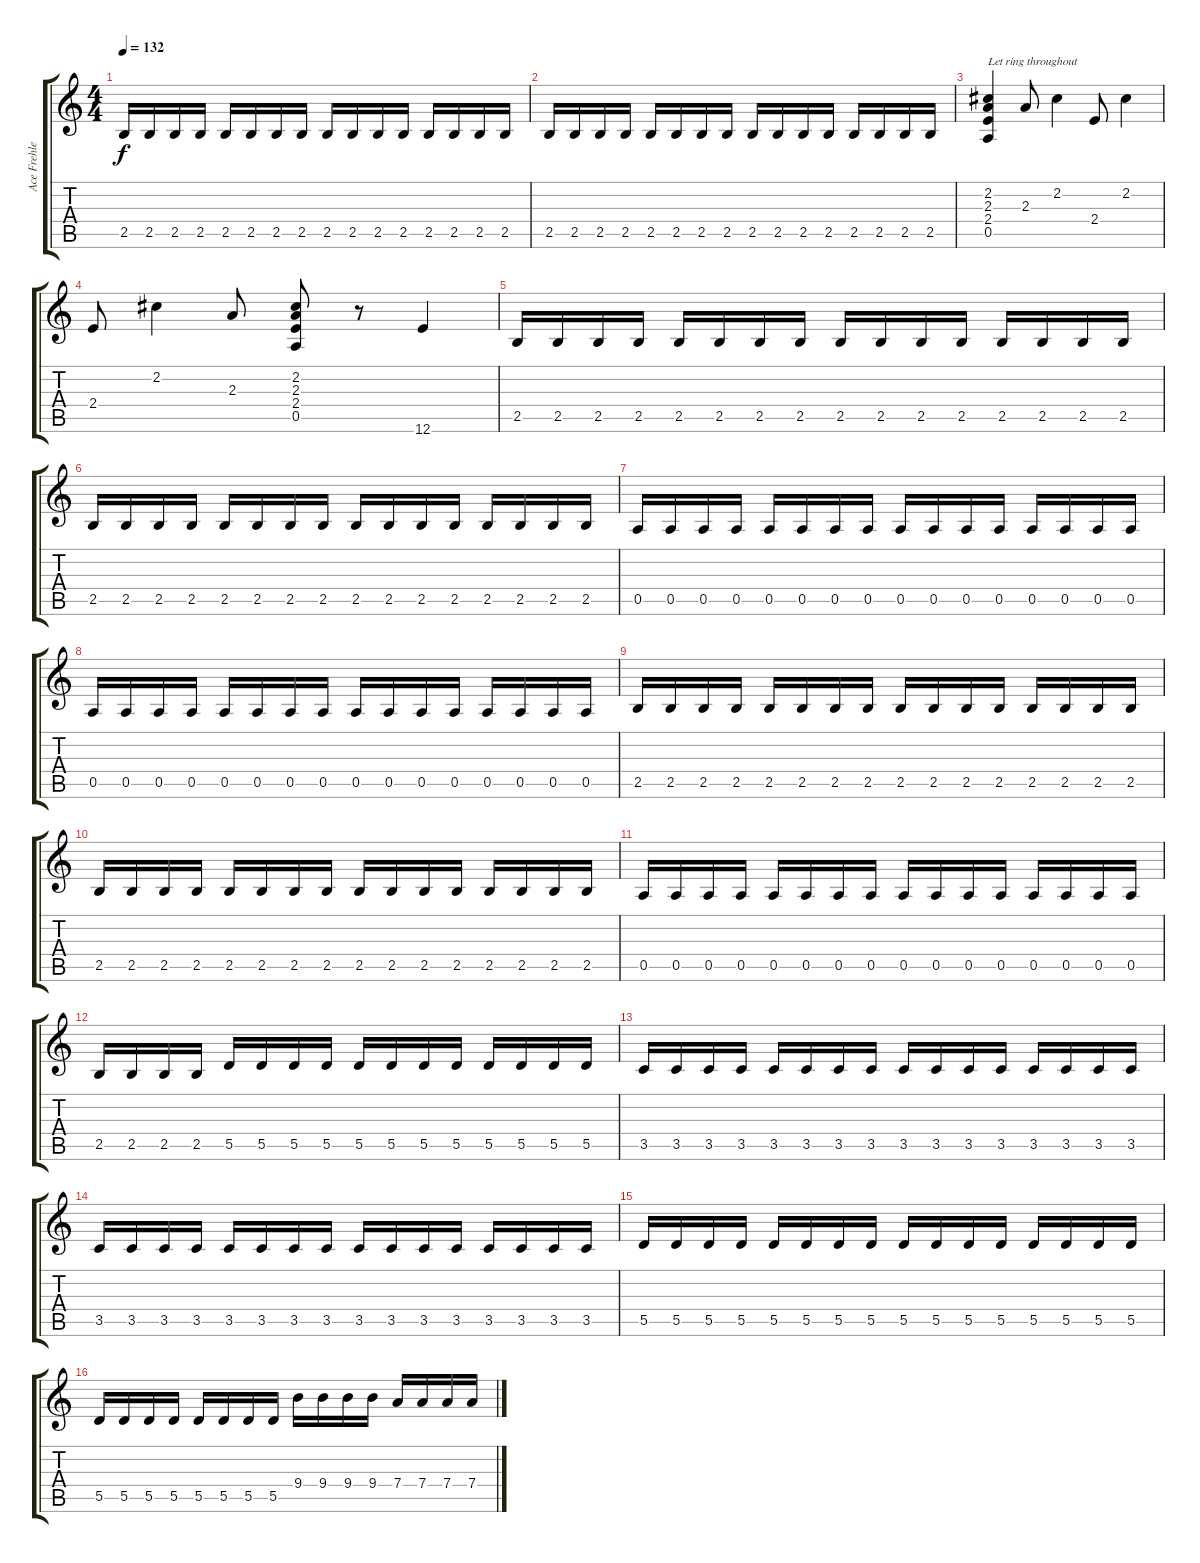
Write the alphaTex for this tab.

\track ("Ace Frehley" "Ace Frehle") {instrument electricguitarclean}
\staff {score tabs}
\tuning (E4 B3 G3 D3 A2 E2) {hide}
\ts (4 4)
\tempo 132
\clef g2
\ks c
2.5.16{dy f} 2.5.16 2.5.16 2.5.16 2.5.16 2.5.16 2.5.16 2.5.16 2.5.16 2.5.16 2.5.16 2.5.16 2.5.16 2.5.16 2.5.16 2.5.16 |
2.5.16 2.5.16 2.5.16 2.5.16 2.5.16 2.5.16 2.5.16 2.5.16 2.5.16 2.5.16 2.5.16 2.5.16 2.5.16 2.5.16 2.5.16 2.5.16 |
(2.2 2.3 2.4 0.5).4{txt "Let ring throughout"} 2.3.8 2.2.4 2.4.8 2.2.4 |
2.4.8 2.2.4 2.3.8 (2.2 2.3 2.4 0.5).8 r.8 12.6.4 |
2.5.16 2.5.16 2.5.16 2.5.16 2.5.16 2.5.16 2.5.16 2.5.16 2.5.16 2.5.16 2.5.16 2.5.16 2.5.16 2.5.16 2.5.16 2.5.16 |
2.5.16 2.5.16 2.5.16 2.5.16 2.5.16 2.5.16 2.5.16 2.5.16 2.5.16 2.5.16 2.5.16 2.5.16 2.5.16 2.5.16 2.5.16 2.5.16 |
0.5.16 0.5.16 0.5.16 0.5.16 0.5.16 0.5.16 0.5.16 0.5.16 0.5.16 0.5.16 0.5.16 0.5.16 0.5.16 0.5.16 0.5.16 0.5.16 |
0.5.16 0.5.16 0.5.16 0.5.16 0.5.16 0.5.16 0.5.16 0.5.16 0.5.16 0.5.16 0.5.16 0.5.16 0.5.16 0.5.16 0.5.16 0.5.16 |
2.5.16 2.5.16 2.5.16 2.5.16 2.5.16 2.5.16 2.5.16 2.5.16 2.5.16 2.5.16 2.5.16 2.5.16 2.5.16 2.5.16 2.5.16 2.5.16 |
2.5.16 2.5.16 2.5.16 2.5.16 2.5.16 2.5.16 2.5.16 2.5.16 2.5.16 2.5.16 2.5.16 2.5.16 2.5.16 2.5.16 2.5.16 2.5.16 |
0.5.16 0.5.16 0.5.16 0.5.16 0.5.16 0.5.16 0.5.16 0.5.16 0.5.16 0.5.16 0.5.16 0.5.16 0.5.16 0.5.16 0.5.16 0.5.16 |
2.5.16 2.5.16 2.5.16 2.5.16 5.5.16 5.5.16 5.5.16 5.5.16 5.5.16 5.5.16 5.5.16 5.5.16 5.5.16 5.5.16 5.5.16 5.5.16 |
3.5.16 3.5.16 3.5.16 3.5.16 3.5.16 3.5.16 3.5.16 3.5.16 3.5.16 3.5.16 3.5.16 3.5.16 3.5.16 3.5.16 3.5.16 3.5.16 |
3.5.16 3.5.16 3.5.16 3.5.16 3.5.16 3.5.16 3.5.16 3.5.16 3.5.16 3.5.16 3.5.16 3.5.16 3.5.16 3.5.16 3.5.16 3.5.16 |
5.5.16 5.5.16 5.5.16 5.5.16 5.5.16 5.5.16 5.5.16 5.5.16 5.5.16 5.5.16 5.5.16 5.5.16 5.5.16 5.5.16 5.5.16 5.5.16 |
5.5.16 5.5.16 5.5.16 5.5.16 5.5.16 5.5.16 5.5.16 5.5.16 9.4.16 9.4.16 9.4.16 9.4.16 7.4.16 7.4.16 7.4.16 7.4.16
